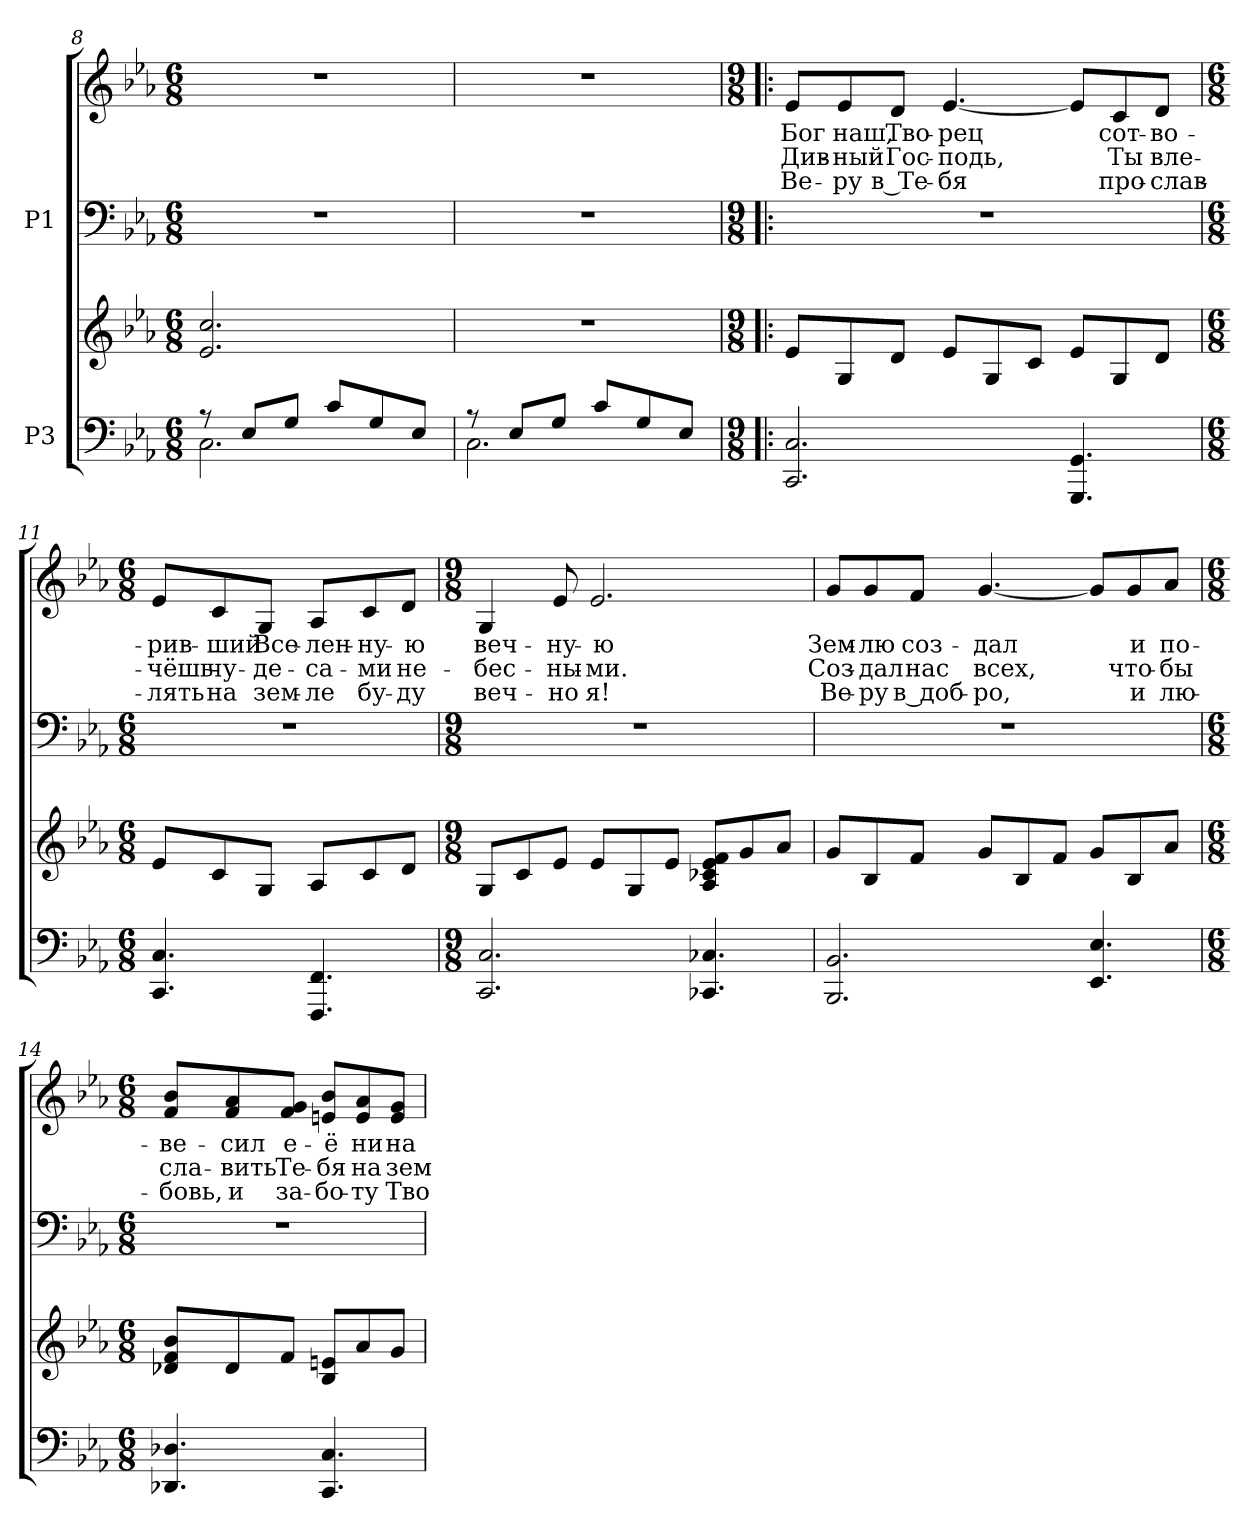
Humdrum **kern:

**kern	**kern	**kern	**kern	**text	**text	**text
*part2	*part2	*part1	*part1	*part1	*part1	*part1
*staff4	*staff3	*staff2	*staff1	*staff1	*staff1	*staff1
*I"P3	*	*I"P1	*	*	*	*
*clefF4	*clefG2	*clefF4	*clefG2	*	*	*
*k[b-e-a-]	*k[b-e-a-]	*k[b-e-a-]	*k[b-e-a-]	*	*	*
*c:	*c:	*c:	*c:	*	*	*
*M6/8	*M6/8	*M6/8	*M6/8	*	*	*
=8	=8	=8	=8	=8	=8	=8
*^	*	*	*	*	*	*
!	!	!	!LO:N:vis=1	!LO:N:vis=1	!	!	!
8r	2.Ci\	2.e-i/ 2.cci	2.r	2.r	.	.	.
8E-i/L	.	.	.	.	.	.	.
8Gi/J	.	.	.	.	.	.	.
8ci/L	.	.	.	.	.	.	.
8Gi/	.	.	.	.	.	.	.
8E-i/J	.	.	.	.	.	.	.
=9	=9	=9	=9	=9	=9	=9	=9
!	!	!LO:N:vis=1	!LO:N:vis=1	!LO:N:vis=1	!	!	!
8r	2.Ci\	2.r	2.r	2.r	.	.	.
8E-i/L	.	.	.	.	.	.	.
8Gi/J	.	.	.	.	.	.	.
8ci/L	.	.	.	.	.	.	.
8Gi/	.	.	.	.	.	.	.
8E-i/J	.	.	.	.	.	.	.
*v	*v	*	*	*	*	*	*
!!LO:LB:g=z
=10!|:	=10!|:	=10!|:	=10!|:	=10!|:	=10!|:	=10!|:
*M9/8	*M9/8	*M9/8	*M9/8	*	*	*
!	!	!LO:N:vis=1	!	!	!	!
!	!	!	!	!LO:LY:b:color=#000000	!LO:LY:b:color=#000000	!LO:LY:b:color=#000000
2.CCi/ 2.Ci	8e-i/L	8%9r	8e-i/L	Бог	Див-	Ве-
!	!	!	!	!LO:LY:b:color=#000000	!LO:LY:b:color=#000000	!LO:LY:b:color=#000000
.	8Gi/	.	8e-i/	наш,	-ный	-ру
!	!	!	!	!LO:LY:b:color=#000000	!LO:LY:b:color=#000000	!LO:LY:b:color=#000000
.	8di/J	.	8di/J	Тво-	Гос-	в Те-
!	!	!	!	!LO:LY:b:color=#000000	!LO:LY:b:color=#000000	!LO:LY:b:color=#000000
.	8e-i/L	.	[<4.e-i/	-рец	-подь,	-бя
.	8Gi/	.	.	.	.	.
.	8ci/J	.	.	.	.	.
4.GGGi/ 4.GGi	8e-i/L	.	8e-i/L]	.	.	.
!	!	!	!	!LO:LY:b:color=#000000	!LO:LY:b:color=#000000	!LO:LY:b:color=#000000
.	8Gi/	.	8ci/	сот-	Ты	про-
!	!	!	!	!LO:LY:b:color=#000000	!LO:LY:b:color=#000000	!LO:LY:b:color=#000000
.	8di/J	.	8di/J	-во-	вле-	-слав-
=11	=11	=11	=11	=11	=11	=11
*M6/8	*M6/8	*M6/8	*M6/8	*	*	*
!	!	!LO:N:vis=1	!	!	!	!
!	!	!	!	!LO:LY:b:color=#000000	!LO:LY:b:color=#000000	!LO:LY:b:color=#000000
4.CCi/ 4.Ci	8e-i/L	2.r	8e-i/L	-рив-	-чёшь	-лять
!	!	!	!	!LO:LY:b:color=#000000	!LO:LY:b:color=#000000	!LO:LY:b:color=#000000
.	8ci/	.	8ci/	-ший	чу-	на
!	!	!	!	!LO:LY:b:color=#000000	!LO:LY:b:color=#000000	!LO:LY:b:color=#000000
.	8Gi/J	.	8Gi/J	Все-	-де-	зем-
!	!	!	!	!LO:LY:b:color=#000000	!LO:LY:b:color=#000000	!LO:LY:b:color=#000000
4.FFFi/ 4.FFi	8A-i/L	.	8A-i/L	-лен-	-са-	-ле
!	!	!	!	!LO:LY:b:color=#000000	!LO:LY:b:color=#000000	!LO:LY:b:color=#000000
.	8ci/	.	8ci/	-ну-	-ми	бу-
!	!	!	!	!LO:LY:b:color=#000000	!LO:LY:b:color=#000000	!LO:LY:b:color=#000000
.	8di/J	.	8di/J	-ю	не-	-ду
!!LO:PB:g=z
=12	=12	=12	=12	=12	=12	=12
*M9/8	*M9/8	*M9/8	*M9/8	*	*	*
!	!	!LO:N:vis=1	!	!	!	!
!	!	!	!	!LO:LY:b:color=#000000	!LO:LY:b:color=#000000	!LO:LY:b:color=#000000
2.CCi/ 2.Ci	8Gi/L	8%9r	4Gi/	веч-	-бес-	веч-
.	8ci/	.	.	.	.	.
!	!	!	!	!LO:LY:b:color=#000000	!LO:LY:b:color=#000000	!LO:LY:b:color=#000000
.	8e-i/J	.	8e-i/	-ну-	-ны-	-но
!	!	!	!	!LO:LY:b:color=#000000	!LO:LY:b:color=#000000	!LO:LY:b:color=#000000
.	8e-i/L	.	2.e-i/	-ю	-ми.	я!
.	8Gi/	.	.	.	.	.
.	8e-i/J	.	.	.	.	.
4.CC-Xi/ 4.C-Xi	8A-i/ 8c-Xi 8e-i 8fiL	.	.	.	.	.
.	8gi/	.	.	.	.	.
.	8a-i/J	.	.	.	.	.
=13	=13	=13	=13	=13	=13	=13
!	!	!LO:N:vis=1	!	!	!	!
!	!	!	!	!LO:LY:b:color=#000000	!LO:LY:b:color=#000000	!LO:LY:b:color=#000000
2.BBB-i/ 2.BB-i	8gi/L	8%9r	8gi/L	Зем-	Соз-	Ве-
!	!	!	!	!LO:LY:b:color=#000000	!LO:LY:b:color=#000000	!LO:LY:b:color=#000000
.	8B-i/	.	8gi/	-лю	-дал	-ру
!	!	!	!	!LO:LY:b:color=#000000	!LO:LY:b:color=#000000	!LO:LY:b:color=#000000
.	8fi/J	.	8fi/J	соз-	нас	в доб-
!	!	!	!	!LO:LY:b:color=#000000	!LO:LY:b:color=#000000	!LO:LY:b:color=#000000
.	8gi/L	.	[<4.gi/	-дал	всех,	-ро,
.	8B-i/	.	.	.	.	.
.	8fi/J	.	.	.	.	.
4.EE-i/ 4.E-i	8gi/L	.	8gi/L]	.	.	.
!	!	!	!	!LO:LY:b:color=#000000	!LO:LY:b:color=#000000	!LO:LY:b:color=#000000
.	8B-i/	.	8gi/	и	что-	и
!	!	!	!	!LO:LY:b:color=#000000	!LO:LY:b:color=#000000	!LO:LY:b:color=#000000
.	8a-i/J	.	8a-i/J	по-	-бы	лю-
=14	=14	=14	=14	=14	=14	=14
*M6/8	*M6/8	*M6/8	*M6/8	*	*	*
!	!	!LO:N:vis=1	!	!	!	!
!	!	!	!	!LO:LY:b:color=#000000	!LO:LY:b:color=#000000	!LO:LY:b:color=#000000
4.DD-Xi/ 4.D-Xi	8d-Xi/ 8fi 8b-iL	2.r	8fi/ 8b-i/L	-ве-	сла-	-бовь,
!	!	!	!	!LO:LY:b:color=#000000	!LO:LY:b:color=#000000	!LO:LY:b:color=#000000
.	8d-i/	.	8fi/ 8a-i/	-сил	-вить	и
!	!	!	!	!LO:LY:b:color=#000000	!LO:LY:b:color=#000000	!LO:LY:b:color=#000000
.	8fi/J	.	8fi/ 8gi/J	е-	Те-	за-
!	!	!	!	!LO:LY:b:color=#000000	!LO:LY:b:color=#000000	!LO:LY:b:color=#000000
4.CCi/ 4.Ci	8B-i/ 8eniL	.	8eni/ 8b-i/L	-ё	-бя	-бо-
!	!	!	!	!LO:LY:b:color=#000000	!LO:LY:b:color=#000000	!LO:LY:b:color=#000000
.	8a-i/	.	8ei/ 8a-i/	ни	на	-ту
!	!	!	!	!LO:LY:b:color=#000000	!LO:LY:b:color=#000000	!LO:LY:b:color=#000000
.	8gi/J	.	8ei/ 8gi/J	на	зем-	Тво-
=	=	=	=	=	=	=
*-	*-	*-	*-	*-	*-	*-
